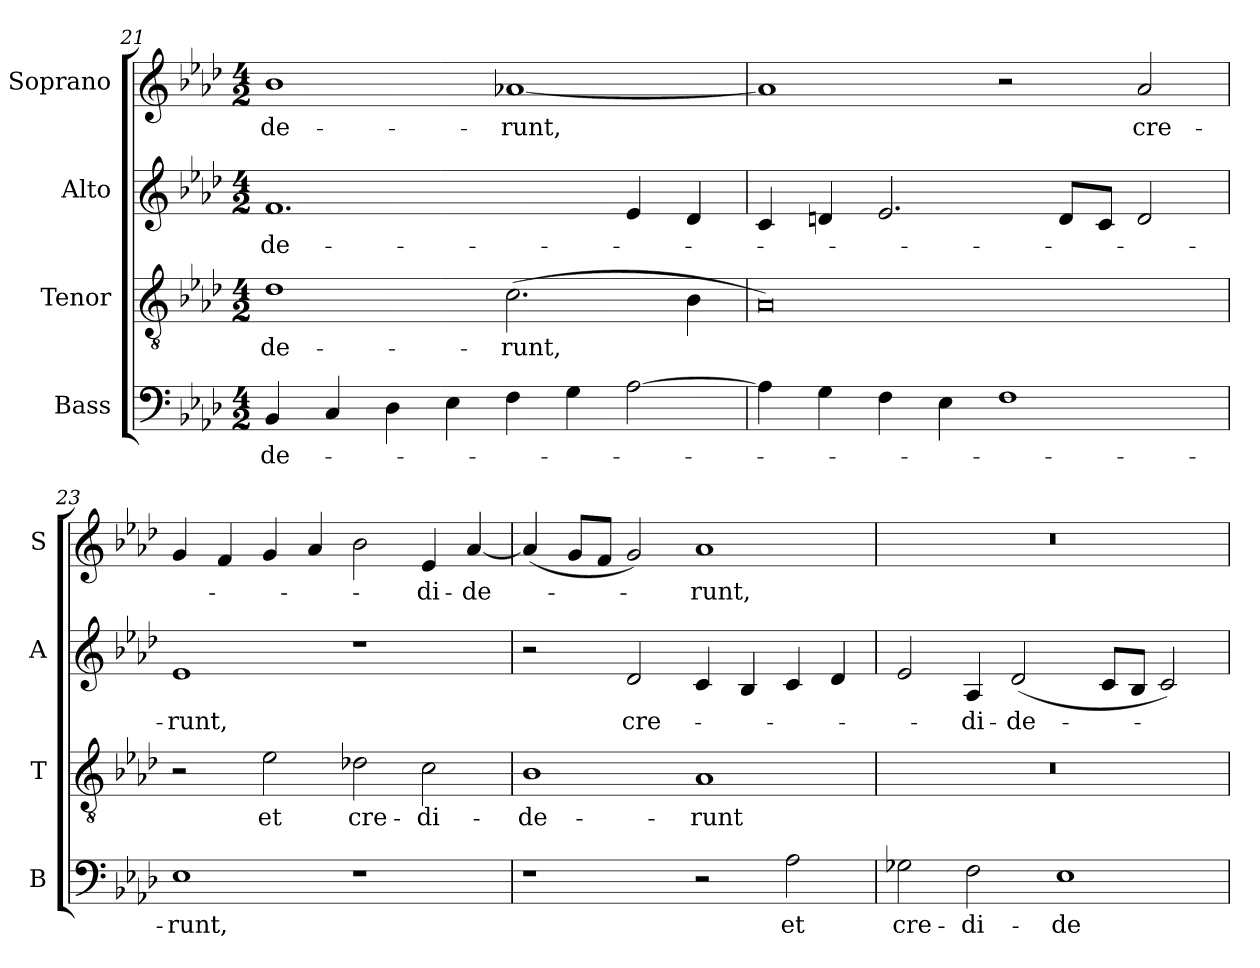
**kern	**text	**kern	**text	**kern	**text	**kern	**text
*part4	*part4	*part3	*part3	*part2	*part2	*part1	*part1
*staff4	*staff4	*staff3	*staff3	*staff2	*staff2	*staff1	*staff1
*I"Bass	*	*I"Tenor	*	*I"Alto	*	*I"Soprano	*
*I'B	*	*I'T	*	*I'A	*	*I'S	*
*clefF4	*	*clefGv2	*	*clefG2	*	*clefG2	*
*	*	*ITrd7c12	*	*	*	*	*
*k[b-e-a-d-]	*	*k[b-e-a-d-]	*	*k[b-e-a-d-]	*	*k[b-e-a-d-]	*
*A-:	*	*A-:	*	*A-:	*	*A-:	*
*M4/2	*	*M4/2	*	*M4/2	*	*M4/2	*
=21	=21	=21	=21	=21	=21	=21	=21
!	!LO:LY:b:color=#000000	!	!	!	!	!	!
!	!	!	!LO:LY:b:color=#000000	!	!	!	!
!	!	!	!	!	!LO:LY:b:color=#000000	!	!
!	!	!	!	!	!	!	!LO:LY:b:color=#000000
4BB-i/	-de-	1D-i	-de-	1.fi	-de-	1b-i	-de-
4Ci/	.	.	.	.	.	.	.
4D-i\	.	.	.	.	.	.	.
4E-i\	.	.	.	.	.	.	.
!	!	!	!LO:LY:b:color=#000000	!	!	!	!
!	!	!	!	!	!	!	!LO:LY:b:color=#000000
4Fi\	.	(2.Ci\	-runt,	.	.	[1a-Xi	-runt,
4Gi\	.	.	.	.	.	.	.
[2A-i\	.	.	.	4e-i/	.	.	.
.	.	4BB-i\	.	4d-i/	.	.	.
=22	=22	=22	=22	=22	=22	=22	=22
4A-i\]	.	0AA-i)	.	4ci/	.	1a-i]	.
4Gi\	.	.	.	4dni/	.	.	.
4Fi\	.	.	.	2.e-i/	.	.	.
4E-i\	.	.	.	.	.	.	.
1Fi	.	.	.	.	.	2r	.
.	.	.	.	8di/L	.	.	.
.	.	.	.	8ci/J	.	.	.
!	!	!	!	!	!	!	!LO:LY:b:color=#000000
.	.	.	.	2di/	.	2a-i/	cre-
=23	=23	=23	=23	=23	=23	=23	=23
!	!LO:LY:b:color=#000000	!	!	!	!	!	!
!	!	!	!	!	!LO:LY:b:color=#000000	!	!
1E-i	-runt,	2r	.	1e-i	-runt,	4gi/	.
.	.	.	.	.	.	4fi/	.
!	!	!	!LO:LY:b:color=#000000	!	!	!	!
.	.	2E-i\	et	.	.	4gi/	.
.	.	.	.	.	.	4a-i/	.
!	!	!	!LO:LY:b:color=#000000	!	!	!	!
1r	.	2D-Xi\	cre-	1r	.	2b-i\	.
!	!	!	!LO:LY:b:color=#000000	!	!	!	!
!	!	!	!	!	!	!	!LO:LY:b:color=#000000
.	.	2Ci\	-di-	.	.	4e-i/	-di-
!	!	!	!	!	!	!	!LO:LY:b:color=#000000
.	.	.	.	.	.	[4a-i/	-de-
=24	=24	=24	=24	=24	=24	=24	=24
!	!	!	!LO:LY:b:color=#000000	!	!	!	!
1r	.	1BB-i	-de-	2r	.	(4a-i/]	.
.	.	.	.	.	.	8gi/L	.
.	.	.	.	.	.	8fi/J	.
!	!	!	!	!	!LO:LY:b:color=#000000	!	!
.	.	.	.	2d-i/	cre-	2gi/)	.
!	!	!	!LO:LY:b:color=#000000	!	!	!	!
!	!	!	!	!	!	!	!LO:LY:b:color=#000000
2r	.	1AA-i	-runt	4ci/	.	1a-i	-runt,
.	.	.	.	4B-i/	.	.	.
!	!LO:LY:b:color=#000000	!	!	!	!	!	!
2A-i\	et	.	.	4ci/	.	.	.
.	.	.	.	4d-i/	.	.	.
!!LO:LB:g=z
=25	=25	=25	=25	=25	=25	=25	=25
!	!LO:LY:b:color=#000000	!LO:N:vis=1	!	!	!	!LO:N:vis=1	!
2G-Xi\	cre-	0r	.	2e-i/	.	0r	.
!	!LO:LY:b:color=#000000	!	!	!	!	!	!
!	!	!	!	!	!LO:LY:b:color=#000000	!	!
2Fi\	-di-	.	.	4A-i/	-di-	.	.
!	!	!	!	!	!LO:LY:b:color=#000000	!	!
.	.	.	.	(2d-i/	-de-	.	.
!	!LO:LY:b:color=#000000	!	!	!	!	!	!
1E-i	-de-	.	.	.	.	.	.
.	.	.	.	8ci/L	.	.	.
.	.	.	.	8B-i/J	.	.	.
.	.	.	.	2ci/)	.	.	.
=	=	=	=	=	=	=	=
*-	*-	*-	*-	*-	*-	*-	*-
